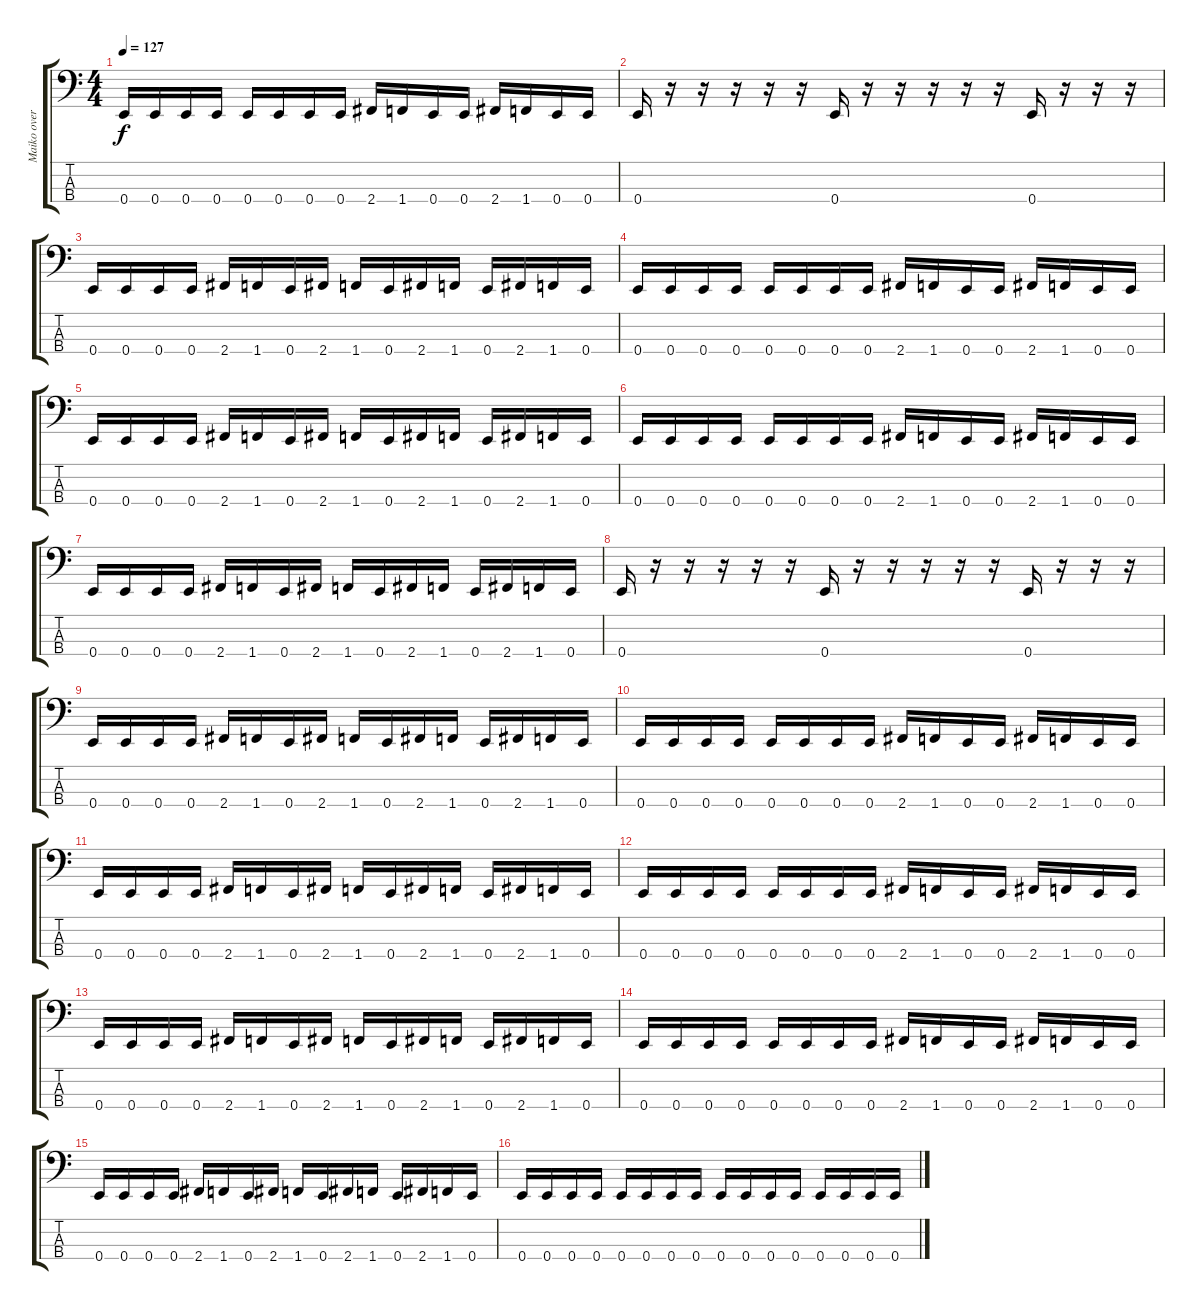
\track ("Maiko overdub" "Maiko over") {instrument slapbass2}
\staff {score tabs}
\tuning (G2 D2 A1 E1) {hide}
\ts (4 4)
\tempo 127
\clef f4
\ks c
0.4.16{dy f} 0.4.16 0.4.16 0.4.16 0.4.16 0.4.16 0.4.16 0.4.16 2.4.16 1.4.16 0.4.16 0.4.16 2.4.16 1.4.16 0.4.16 0.4.16 |
0.4.16 r.16 r.16 r.16 r.16 r.16 0.4.16 r.16 r.16 r.16 r.16 r.16 0.4.16 r.16 r.16 r.16 |
0.4.16 0.4.16 0.4.16 0.4.16 2.4.16 1.4.16 0.4.16 2.4.16 1.4.16 0.4.16 2.4.16 1.4.16 0.4.16 2.4.16 1.4.16 0.4.16 |
0.4.16 0.4.16 0.4.16 0.4.16 0.4.16 0.4.16 0.4.16 0.4.16 2.4.16 1.4.16 0.4.16 0.4.16 2.4.16 1.4.16 0.4.16 0.4.16 |
0.4.16 0.4.16 0.4.16 0.4.16 2.4.16 1.4.16 0.4.16 2.4.16 1.4.16 0.4.16 2.4.16 1.4.16 0.4.16 2.4.16 1.4.16 0.4.16 |
0.4.16 0.4.16 0.4.16 0.4.16 0.4.16 0.4.16 0.4.16 0.4.16 2.4.16 1.4.16 0.4.16 0.4.16 2.4.16 1.4.16 0.4.16 0.4.16 |
0.4.16 0.4.16 0.4.16 0.4.16 2.4.16 1.4.16 0.4.16 2.4.16 1.4.16 0.4.16 2.4.16 1.4.16 0.4.16 2.4.16 1.4.16 0.4.16 |
0.4.16 r.16 r.16 r.16 r.16 r.16 0.4.16 r.16 r.16 r.16 r.16 r.16 0.4.16 r.16 r.16 r.16 |
0.4.16 0.4.16 0.4.16 0.4.16 2.4.16 1.4.16 0.4.16 2.4.16 1.4.16 0.4.16 2.4.16 1.4.16 0.4.16 2.4.16 1.4.16 0.4.16 |
0.4.16 0.4.16 0.4.16 0.4.16 0.4.16 0.4.16 0.4.16 0.4.16 2.4.16 1.4.16 0.4.16 0.4.16 2.4.16 1.4.16 0.4.16 0.4.16 |
0.4.16 0.4.16 0.4.16 0.4.16 2.4.16 1.4.16 0.4.16 2.4.16 1.4.16 0.4.16 2.4.16 1.4.16 0.4.16 2.4.16 1.4.16 0.4.16 |
0.4.16 0.4.16 0.4.16 0.4.16 0.4.16 0.4.16 0.4.16 0.4.16 2.4.16 1.4.16 0.4.16 0.4.16 2.4.16 1.4.16 0.4.16 0.4.16 |
0.4.16 0.4.16 0.4.16 0.4.16 2.4.16 1.4.16 0.4.16 2.4.16 1.4.16 0.4.16 2.4.16 1.4.16 0.4.16 2.4.16 1.4.16 0.4.16 |
0.4.16 0.4.16 0.4.16 0.4.16 0.4.16 0.4.16 0.4.16 0.4.16 2.4.16 1.4.16 0.4.16 0.4.16 2.4.16 1.4.16 0.4.16 0.4.16 |
0.4.16 0.4.16 0.4.16 0.4.16 2.4.16 1.4.16 0.4.16 2.4.16 1.4.16 0.4.16 2.4.16 1.4.16 0.4.16 2.4.16 1.4.16 0.4.16 |
0.4.16 0.4.16 0.4.16 0.4.16 0.4.16 0.4.16 0.4.16 0.4.16 0.4.16 0.4.16 0.4.16 0.4.16 0.4.16 0.4.16 0.4.16 0.4.16
